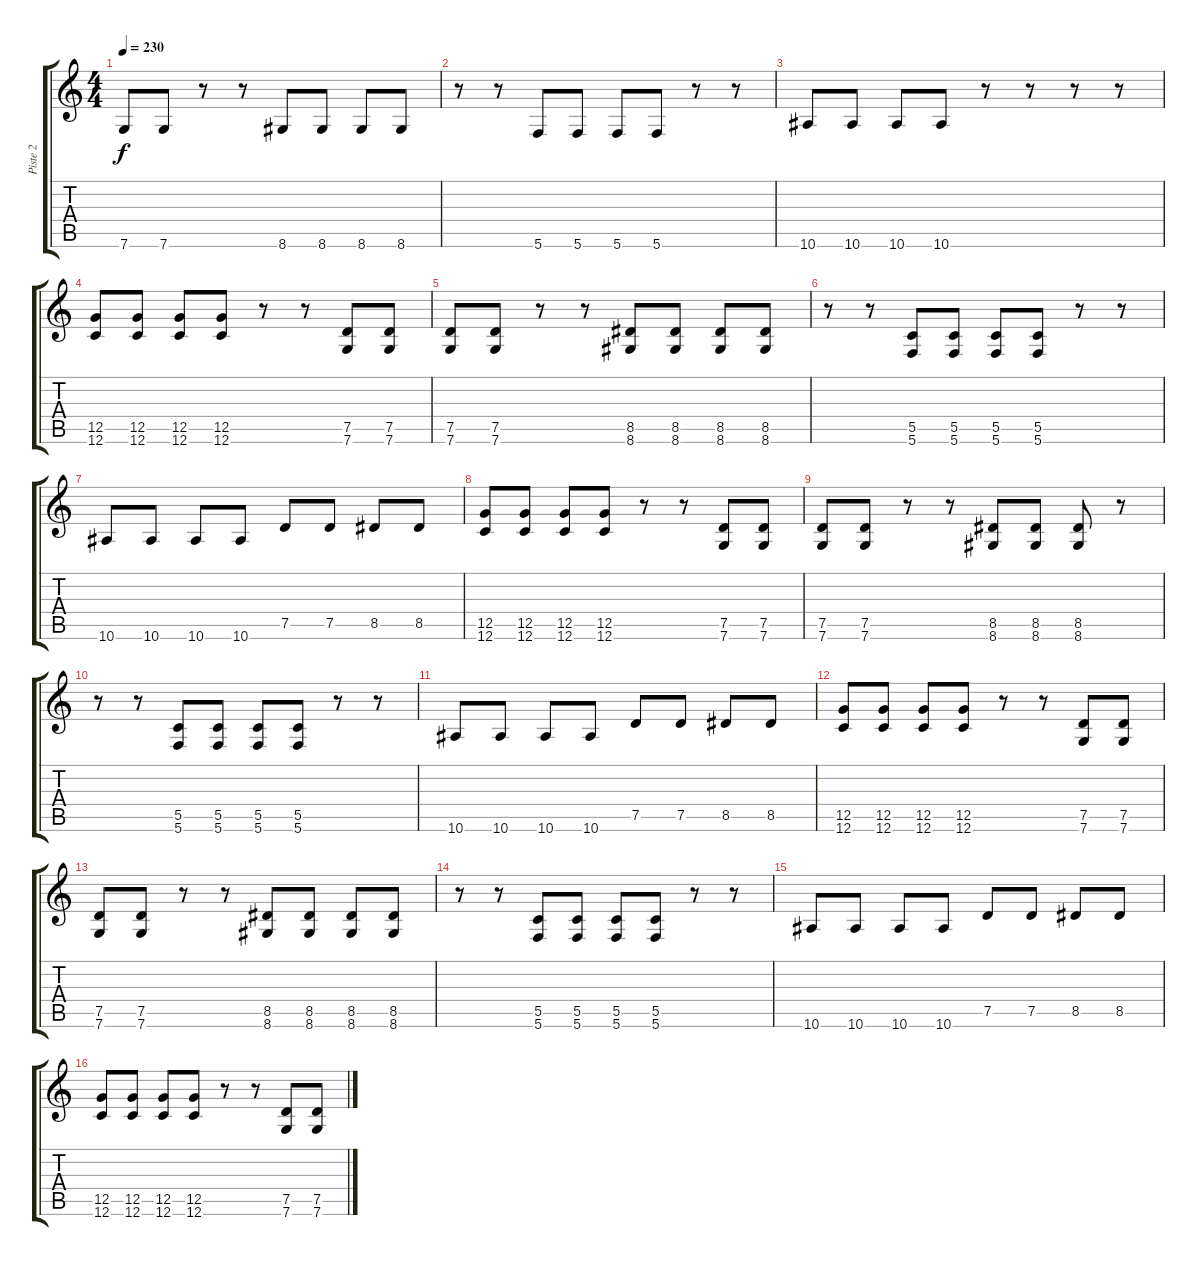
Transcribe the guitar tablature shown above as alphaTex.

\track ("Piste 2" "Piste 2") {instrument distortionguitar}
\staff {score tabs}
\tuning (D4 A3 F3 C3 G2 C2) {hide}
\ts (4 4)
\tempo 230
\clef g2
\ks c
7.6.8{dy f} 7.6.8 r.8 r.8 8.6.8 8.6.8 8.6.8 8.6.8 |
r.8 r.8 5.6.8 5.6.8 5.6.8 5.6.8 r.8 r.8 |
10.6.8 10.6.8 10.6.8 10.6.8 r.8 r.8 r.8 r.8 |
(12.5 12.6).8 (12.5 12.6).8 (12.5 12.6).8 (12.5 12.6).8 r.8 r.8 (7.5 7.6).8 (7.5 7.6).8 |
(7.5 7.6).8 (7.5 7.6).8 r.8 r.8 (8.5 8.6).8 (8.5 8.6).8 (8.5 8.6).8 (8.5 8.6).8 |
r.8 r.8 (5.5 5.6).8 (5.5 5.6).8 (5.5 5.6).8 (5.5 5.6).8 r.8 r.8 |
10.6.8 10.6.8 10.6.8 10.6.8 7.5.8 7.5.8 8.5.8 8.5.8 |
(12.5 12.6).8 (12.5 12.6).8 (12.5 12.6).8 (12.5 12.6).8 r.8 r.8 (7.5 7.6).8 (7.5 7.6).8 |
(7.5 7.6).8 (7.5 7.6).8 r.8 r.8 (8.5 8.6).8 (8.5 8.6).8 (8.5 8.6).8 r.8 |
r.8 r.8 (5.5 5.6).8 (5.5 5.6).8 (5.5 5.6).8 (5.5 5.6).8 r.8 r.8 |
10.6.8 10.6.8 10.6.8 10.6.8 7.5.8 7.5.8 8.5.8 8.5.8 |
(12.5 12.6).8 (12.5 12.6).8 (12.5 12.6).8 (12.5 12.6).8 r.8 r.8 (7.5 7.6).8 (7.5 7.6).8 |
(7.5 7.6).8 (7.5 7.6).8 r.8 r.8 (8.5 8.6).8 (8.5 8.6).8 (8.5 8.6).8 (8.5 8.6).8 |
r.8 r.8 (5.5 5.6).8 (5.5 5.6).8 (5.5 5.6).8 (5.5 5.6).8 r.8 r.8 |
10.6.8 10.6.8 10.6.8 10.6.8 7.5.8 7.5.8 8.5.8 8.5.8 |
(12.5 12.6).8 (12.5 12.6).8 (12.5 12.6).8 (12.5 12.6).8 r.8 r.8 (7.5 7.6).8 (7.5 7.6).8
